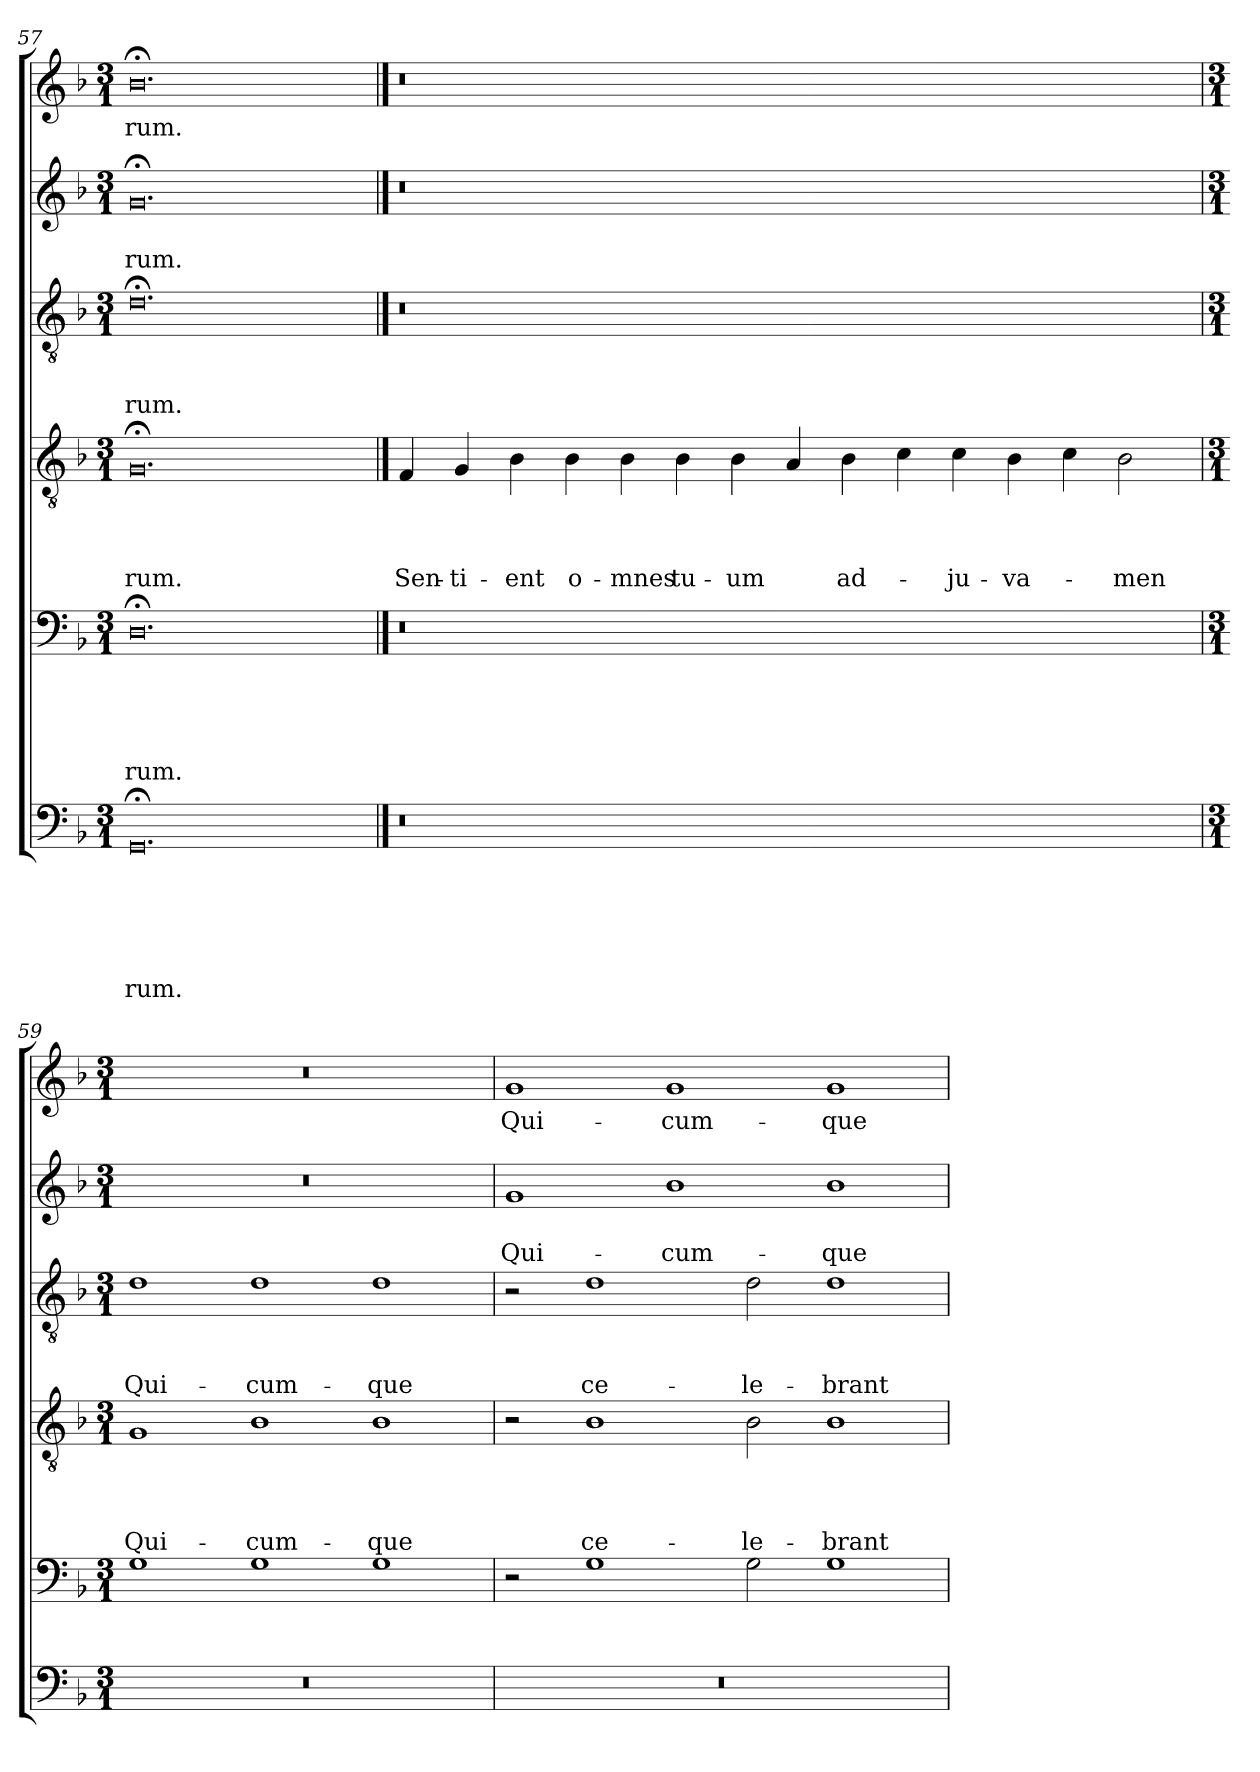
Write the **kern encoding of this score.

**kern	**text	**text	**text	**text	**text	**text	**kern	**text	**text	**text	**text	**text	**kern	**text	**text	**text	**text	**kern	**text	**text	**text	**kern	**text	**text	**kern	**text
*part6	*part6	*part6	*part6	*part6	*part6	*part6	*part5	*part5	*part5	*part5	*part5	*part5	*part4	*part4	*part4	*part4	*part4	*part3	*part3	*part3	*part3	*part2	*part2	*part2	*part1	*part1
*staff6	*staff6	*staff6	*staff6	*staff6	*staff6	*staff6	*staff5	*staff5	*staff5	*staff5	*staff5	*staff5	*staff4	*staff4	*staff4	*staff4	*staff4	*staff3	*staff3	*staff3	*staff3	*staff2	*staff2	*staff2	*staff1	*staff1
*clefF4	*	*	*	*	*	*	*clefF4	*	*	*	*	*	*clefGv2	*	*	*	*	*clefGv2	*	*	*	*clefG2	*	*	*clefG2	*
*k[b-]	*	*	*	*	*	*	*k[b-]	*	*	*	*	*	*k[b-]	*	*	*	*	*k[b-]	*	*	*	*k[b-]	*	*	*k[b-]	*
*F:	*	*	*	*	*	*	*F:	*	*	*	*	*	*F:	*	*	*	*	*F:	*	*	*	*F:	*	*	*F:	*
*M3/1	*	*	*	*	*	*	*M3/1	*	*	*	*	*	*M3/1	*	*	*	*	*M3/1	*	*	*	*M3/1	*	*	*M3/1	*
=57	=57	=57	=57	=57	=57	=57	=57	=57	=57	=57	=57	=57	=57	=57	=57	=57	=57	=57	=57	=57	=57	=57	=57	=57	=57	=57
!	!	!	!	!	!	!LO:LY:b	!	!	!	!	!	!LO:LY:b	!	!	!	!	!LO:LY:b	!	!	!	!LO:LY:b	!	!	!LO:LY:b	!	!LO:LY:b
0.GG;<	.	.	.	.	.	-rum.	0.D;<	.	.	.	.	-rum.	0.G;<	.	.	.	-rum.	0.d;<	.	.	-rum.	0.g;<	.	-rum.	0.b-;<	-rum.
!!LO:PB:g=z
==58	==58	==58	==58	==58	==58	==58	==58	==58	==58	==58	==58	==58	==58	==58	==58	==58	==58	==58	==58	==58	==58	==58	==58	==58	==58	==58
!	!	!	!	!	!	!	!	!	!	!	!	!	!LO:N:head=solid	!	!	!	!LO:LY:b	!	!	!	!	!	!	!	!	!
0.r	.	.	.	.	.	.	0.r	.	.	.	.	.	4F	.	.	.	Sen-	0.r	.	.	.	0.r	.	.	0.r	.
!	!	!	!	!	!	!	!	!	!	!	!	!	!LO:N:head=solid	!	!	!	!LO:LY:b	!	!	!	!	!	!	!	!	!
.	.	.	.	.	.	.	.	.	.	.	.	.	4G	.	.	.	-ti-	.	.	.	.	.	.	.	.	.
!	!	!	!	!	!	!	!	!	!	!	!	!	!LO:N:head=solid	!	!	!	!LO:LY:b	!	!	!	!	!	!	!	!	!
.	.	.	.	.	.	.	.	.	.	.	.	.	4B-	.	.	.	-ent	.	.	.	.	.	.	.	.	.
!	!	!	!	!	!	!	!	!	!	!	!	!	!LO:N:head=solid	!	!	!	!LO:LY:b	!	!	!	!	!	!	!	!	!
.	.	.	.	.	.	.	.	.	.	.	.	.	4B-	.	.	.	o-	.	.	.	.	.	.	.	.	.
!	!	!	!	!	!	!	!	!	!	!	!	!	!LO:N:head=solid	!	!	!	!LO:LY:b	!	!	!	!	!	!	!	!	!
.	.	.	.	.	.	.	.	.	.	.	.	.	4B-	.	.	.	-mnes	.	.	.	.	.	.	.	.	.
!	!	!	!	!	!	!	!	!	!	!	!	!	!LO:N:head=solid	!	!	!	!LO:LY:b	!	!	!	!	!	!	!	!	!
.	.	.	.	.	.	.	.	.	.	.	.	.	4B-	.	.	.	tu-	.	.	.	.	.	.	.	.	.
!	!	!	!	!	!	!	!	!	!	!	!	!	!LO:N:head=solid	!	!	!	!LO:LY:b	!	!	!	!	!	!	!	!	!
.	.	.	.	.	.	.	.	.	.	.	.	.	4B-	.	.	.	-um	.	.	.	.	.	.	.	.	.
!	!	!	!	!	!	!	!	!	!	!	!	!	!LO:N:head=solid	!	!	!	!	!	!	!	!	!	!	!	!	!
.	.	.	.	.	.	.	.	.	.	.	.	.	4A	.	.	.	.	.	.	.	.	.	.	.	.	.
!	!	!	!	!	!	!	!	!	!	!	!	!	!LO:N:head=solid	!	!	!	!LO:LY:b	!	!	!	!	!	!	!	!	!
.	.	.	.	.	.	.	.	.	.	.	.	.	4B-	.	.	.	ad-	.	.	.	.	.	.	.	.	.
!	!	!	!	!	!	!	!	!	!	!	!	!	!LO:N:head=solid	!	!	!	!	!	!	!	!	!	!	!	!	!
.	.	.	.	.	.	.	.	.	.	.	.	.	4c	.	.	.	.	.	.	.	.	.	.	.	.	.
!	!	!	!	!	!	!	!	!	!	!	!	!	!LO:N:head=solid	!	!	!	!LO:LY:b	!	!	!	!	!	!	!	!	!
.	.	.	.	.	.	.	.	.	.	.	.	.	4c	.	.	.	-ju-	.	.	.	.	.	.	.	.	.
!	!	!	!	!	!	!	!	!	!	!	!	!	!LO:N:head=solid	!	!	!	!LO:LY:b	!	!	!	!	!	!	!	!	!
.	.	.	.	.	.	.	.	.	.	.	.	.	4B-	.	.	.	-va-	.	.	.	.	.	.	.	.	.
!	!	!	!	!	!	!	!	!	!	!	!	!	!LO:N:head=solid	!	!	!	!	!	!	!	!	!	!	!	!	!
2.ryy	.	.	.	.	.	.	2.ryy	.	.	.	.	.	4c	.	.	.	.	2.ryy	.	.	.	2.ryy	.	.	2.ryy	.
!	!	!	!	!	!	!	!	!	!	!	!	!	!LO:N:head=open	!	!	!	!LO:LY:b	!	!	!	!	!	!	!	!	!
.	.	.	.	.	.	.	.	.	.	.	.	.	2B-	.	.	.	-men	.	.	.	.	.	.	.	.	.
=59	=59	=59	=59	=59	=59	=59	=59	=59	=59	=59	=59	=59	=59	=59	=59	=59	=59	=59	=59	=59	=59	=59	=59	=59	=59	=59
*M3/1	*	*	*	*	*	*	*M3/1	*	*	*	*	*	*M3/1	*	*	*	*	*M3/1	*	*	*	*M3/1	*	*	*M3/1	*
!	!	!	!	!	!	!	!	!	!	!	!	!	!	!	!	!	!LO:LY:b	!	!	!	!LO:LY:b	!	!	!	!	!
0.r	.	.	.	.	.	.	1G	.	.	.	.	.	1G	.	.	.	Qui-	1d	.	.	Qui-	0.r	.	.	0.r	.
!	!	!	!	!	!	!	!	!	!	!	!	!	!	!	!	!	!LO:LY:b	!	!	!	!LO:LY:b	!	!	!	!	!
.	.	.	.	.	.	.	1G	.	.	.	.	.	1B-	.	.	.	-cum-	1d	.	.	-cum-	.	.	.	.	.
!	!	!	!	!	!	!	!	!	!	!	!	!	!	!	!	!	!LO:LY:b	!	!	!	!LO:LY:b	!	!	!	!	!
.	.	.	.	.	.	.	1G	.	.	.	.	.	1B-	.	.	.	-que	1d	.	.	-que	.	.	.	.	.
=60	=60	=60	=60	=60	=60	=60	=60	=60	=60	=60	=60	=60	=60	=60	=60	=60	=60	=60	=60	=60	=60	=60	=60	=60	=60	=60
!	!	!	!	!	!	!	!	!	!	!	!	!	!	!	!	!	!	!	!	!	!	!	!	!LO:LY:b	!	!LO:LY:b
0.r	.	.	.	.	.	.	2r	.	.	.	.	.	2r	.	.	.	.	2r	.	.	.	1g	.	Qui-	1g	Qui-
!	!	!	!	!	!	!	!	!	!	!	!	!	!	!	!	!	!LO:LY:b	!	!	!	!LO:LY:b	!	!	!	!	!
.	.	.	.	.	.	.	1G	.	.	.	.	.	1B-	.	.	.	ce-	1d	.	.	ce-	.	.	.	.	.
!	!	!	!	!	!	!	!	!	!	!	!	!	!	!	!	!	!	!	!	!	!	!	!	!LO:LY:b	!	!LO:LY:b
.	.	.	.	.	.	.	.	.	.	.	.	.	.	.	.	.	.	.	.	.	.	1b-	.	-cum-	1g	-cum-
!	!	!	!	!	!	!	!	!	!	!	!	!	!	!	!	!	!LO:LY:b	!	!	!	!LO:LY:b	!	!	!	!	!
.	.	.	.	.	.	.	2G\	.	.	.	.	.	2B-\	.	.	.	-le-	2d\	.	.	-le-	.	.	.	.	.
!	!	!	!	!	!	!	!	!	!	!	!	!	!	!	!	!	!LO:LY:b	!	!	!	!LO:LY:b	!	!	!LO:LY:b	!	!LO:LY:b
.	.	.	.	.	.	.	1G	.	.	.	.	.	1B-	.	.	.	-brant	1d	.	.	-brant	1b-	.	-que	1g	-que
=	=	=	=	=	=	=	=	=	=	=	=	=	=	=	=	=	=	=	=	=	=	=	=	=	=	=
*-	*-	*-	*-	*-	*-	*-	*-	*-	*-	*-	*-	*-	*-	*-	*-	*-	*-	*-	*-	*-	*-	*-	*-	*-	*-	*-
